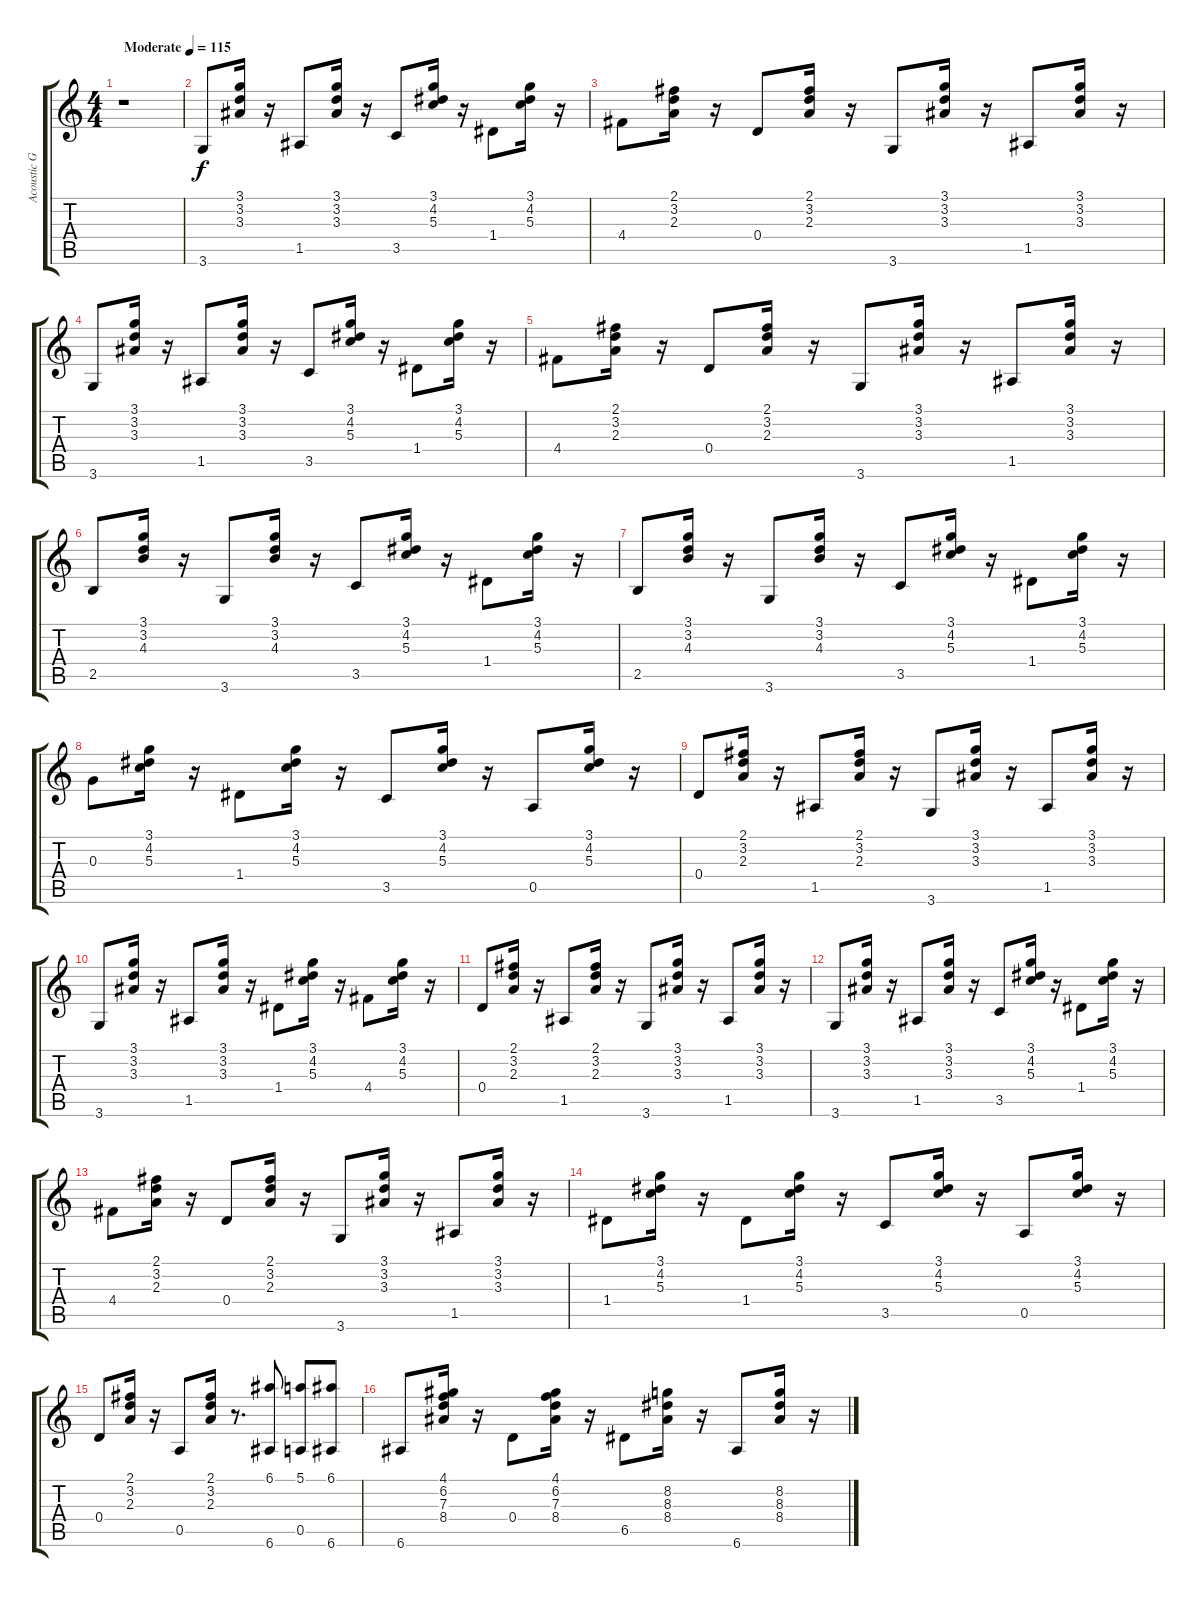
\track ("Acoustic Grand Piano" "Acoustic G") {instrument acousticguitarnylon}
\staff {score tabs}
\tuning (E4 B3 G3 D3 A2 E2) {hide}
\ts (4 4)
\tempo (115 "Moderate")
\clef g2
\ks c
r.1{dy f instrument acousticguitarnylon} |
3.6.8 (3.1 3.2 3.3).16 r.16 1.5.8 (3.1 3.2 3.3).16 r.16 3.5.8 (3.1 4.2 5.3).16 r.16 1.4.8 (3.1 4.2 5.3).16 r.16 |
4.4.8 (2.1 3.2 2.3).16 r.16 0.4.8 (2.1 3.2 2.3).16 r.16 3.6.8 (3.1 3.2 3.3).16 r.16 1.5.8 (3.1 3.2 3.3).16 r.16 |
3.6.8 (3.1 3.2 3.3).16 r.16 1.5.8 (3.1 3.2 3.3).16 r.16 3.5.8 (3.1 4.2 5.3).16 r.16 1.4.8 (3.1 4.2 5.3).16 r.16 |
4.4.8 (2.1 3.2 2.3).16 r.16 0.4.8 (2.1 3.2 2.3).16 r.16 3.6.8 (3.1 3.2 3.3).16 r.16 1.5.8 (3.1 3.2 3.3).16 r.16 |
2.5.8 (3.1 3.2 4.3).16 r.16 3.6.8 (3.1 3.2 4.3).16 r.16 3.5.8 (3.1 4.2 5.3).16 r.16 1.4.8 (3.1 4.2 5.3).16 r.16 |
2.5.8 (3.1 3.2 4.3).16 r.16 3.6.8 (3.1 3.2 4.3).16 r.16 3.5.8 (3.1 4.2 5.3).16 r.16 1.4.8 (3.1 4.2 5.3).16 r.16 |
0.3.8 (3.1 4.2 5.3).16 r.16 1.4.8 (3.1 4.2 5.3).16 r.16 3.5.8 (3.1 4.2 5.3).16 r.16 0.5.8 (3.1 4.2 5.3).16 r.16 |
0.4.8 (2.1 3.2 2.3).16 r.16 1.5.8 (2.1 3.2 2.3).16 r.16 3.6.8 (3.1 3.2 3.3).16 r.16 1.5.8 (3.1 3.2 3.3).16 r.16 |
3.6.8 (3.1 3.2 3.3).16 r.16 1.5.8 (3.1 3.2 3.3).16 r.16 1.4.8 (3.1 4.2 5.3).16 r.16 4.4.8 (3.1 4.2 5.3).16 r.16 |
0.4.8 (2.1 3.2 2.3).16 r.16 1.5.8 (2.1 3.2 2.3).16 r.16 3.6.8 (3.1 3.2 3.3).16 r.16 1.5.8 (3.1 3.2 3.3).16 r.16 |
3.6.8 (3.1 3.2 3.3).16 r.16 1.5.8 (3.1 3.2 3.3).16 r.16 3.5.8 (3.1 4.2 5.3).16 r.16 1.4.8 (3.1 4.2 5.3).16 r.16 |
4.4.8 (2.1 3.2 2.3).16 r.16 0.4.8 (2.1 3.2 2.3).16 r.16 3.6.8 (3.1 3.2 3.3).16 r.16 1.5.8 (3.1 3.2 3.3).16 r.16 |
1.4.8 (3.1 4.2 5.3).16 r.16 1.4.8 (3.1 4.2 5.3).16 r.16 3.5.8 (3.1 4.2 5.3).16 r.16 0.5.8 (3.1 4.2 5.3).16 r.16 |
0.4.8 (2.1 3.2 2.3).16 r.16 0.5.8 (2.1 3.2 2.3).16 r.8{d} (6.1 6.6).8 (5.1 0.5).8 (6.1 6.6).8 |
6.6.8 (4.1 6.2 7.3 8.4).16 r.16 0.4.8 (4.1 6.2 7.3 8.4).16 r.16 6.5.8 (8.2 8.3 8.4).16 r.16 6.6.8 (8.2 8.3 8.4).16 r.16
